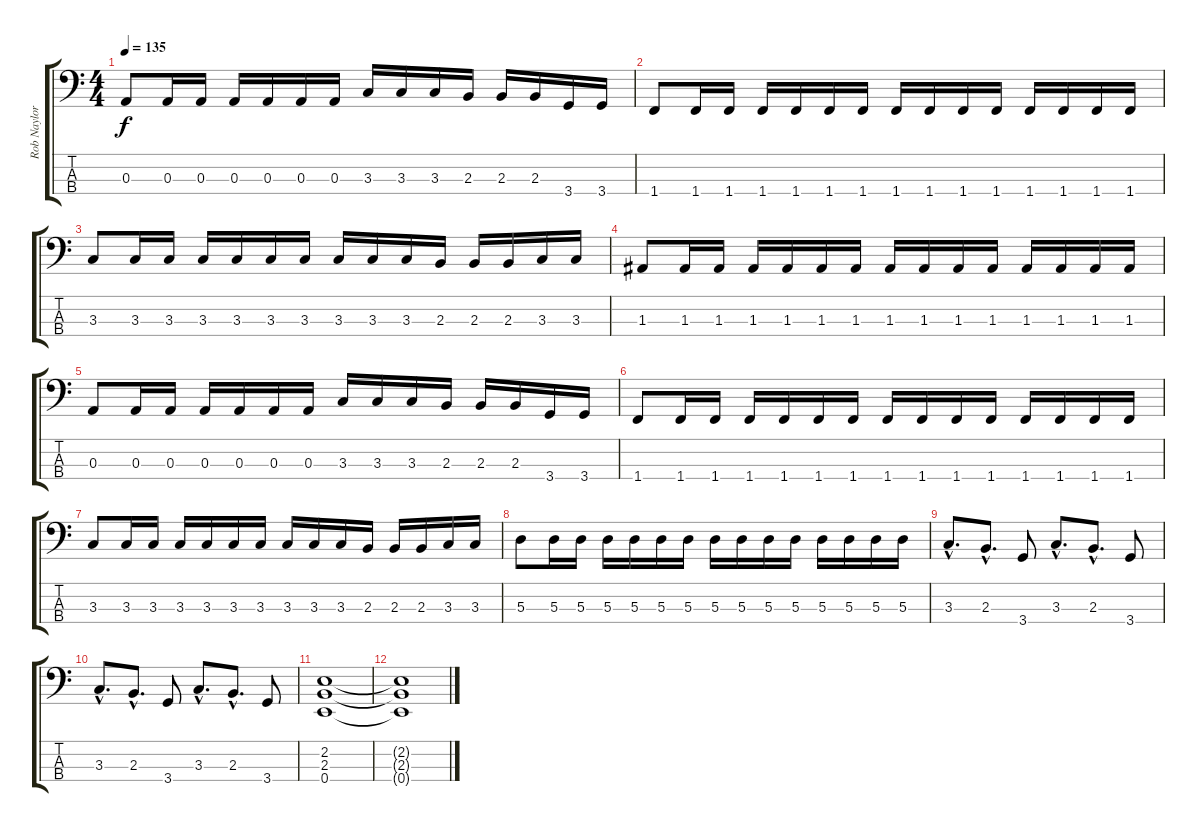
\track ("Rob Naylor" "Rob Naylor") {instrument electricbassfinger}
\staff {score tabs}
\tuning (G2 D2 A1 E1) {hide}
\ts (4 4)
\tempo 135
\clef f4
\ks c
0.3.8{dy f} 0.3.16 0.3.16 0.3.16 0.3.16 0.3.16 0.3.16 3.3.16 3.3.16 3.3.16 2.3.16 2.3.16 2.3.16 3.4.16 3.4.16 |
1.4.8 1.4.16 1.4.16 1.4.16 1.4.16 1.4.16 1.4.16 1.4.16 1.4.16 1.4.16 1.4.16 1.4.16 1.4.16 1.4.16 1.4.16 |
3.3.8 3.3.16 3.3.16 3.3.16 3.3.16 3.3.16 3.3.16 3.3.16 3.3.16 3.3.16 2.3.16 2.3.16 2.3.16 3.3.16 3.3.16 |
1.3.8 1.3.16 1.3.16 1.3.16 1.3.16 1.3.16 1.3.16 1.3.16 1.3.16 1.3.16 1.3.16 1.3.16 1.3.16 1.3.16 1.3.16 |
0.3.8 0.3.16 0.3.16 0.3.16 0.3.16 0.3.16 0.3.16 3.3.16 3.3.16 3.3.16 2.3.16 2.3.16 2.3.16 3.4.16 3.4.16 |
1.4.8 1.4.16 1.4.16 1.4.16 1.4.16 1.4.16 1.4.16 1.4.16 1.4.16 1.4.16 1.4.16 1.4.16 1.4.16 1.4.16 1.4.16 |
3.3.8 3.3.16 3.3.16 3.3.16 3.3.16 3.3.16 3.3.16 3.3.16 3.3.16 3.3.16 2.3.16 2.3.16 2.3.16 3.3.16 3.3.16 |
5.3.8 5.3.16 5.3.16 5.3.16 5.3.16 5.3.16 5.3.16 5.3.16 5.3.16 5.3.16 5.3.16 5.3.16 5.3.16 5.3.16 5.3.16 |
3.3{hac}.8{d} 2.3{hac}.8{d} 3.4.8 3.3{hac}.8{d} 2.3{hac}.8{d} 3.4.8 |
3.3{hac}.8{d} 2.3{hac}.8{d} 3.4.8 3.3{hac}.8{d} 2.3{hac}.8{d} 3.4.8 |
(2.2 2.3 0.4).1 |
(2.2{t} 2.3{t} 0.4{t}).1
